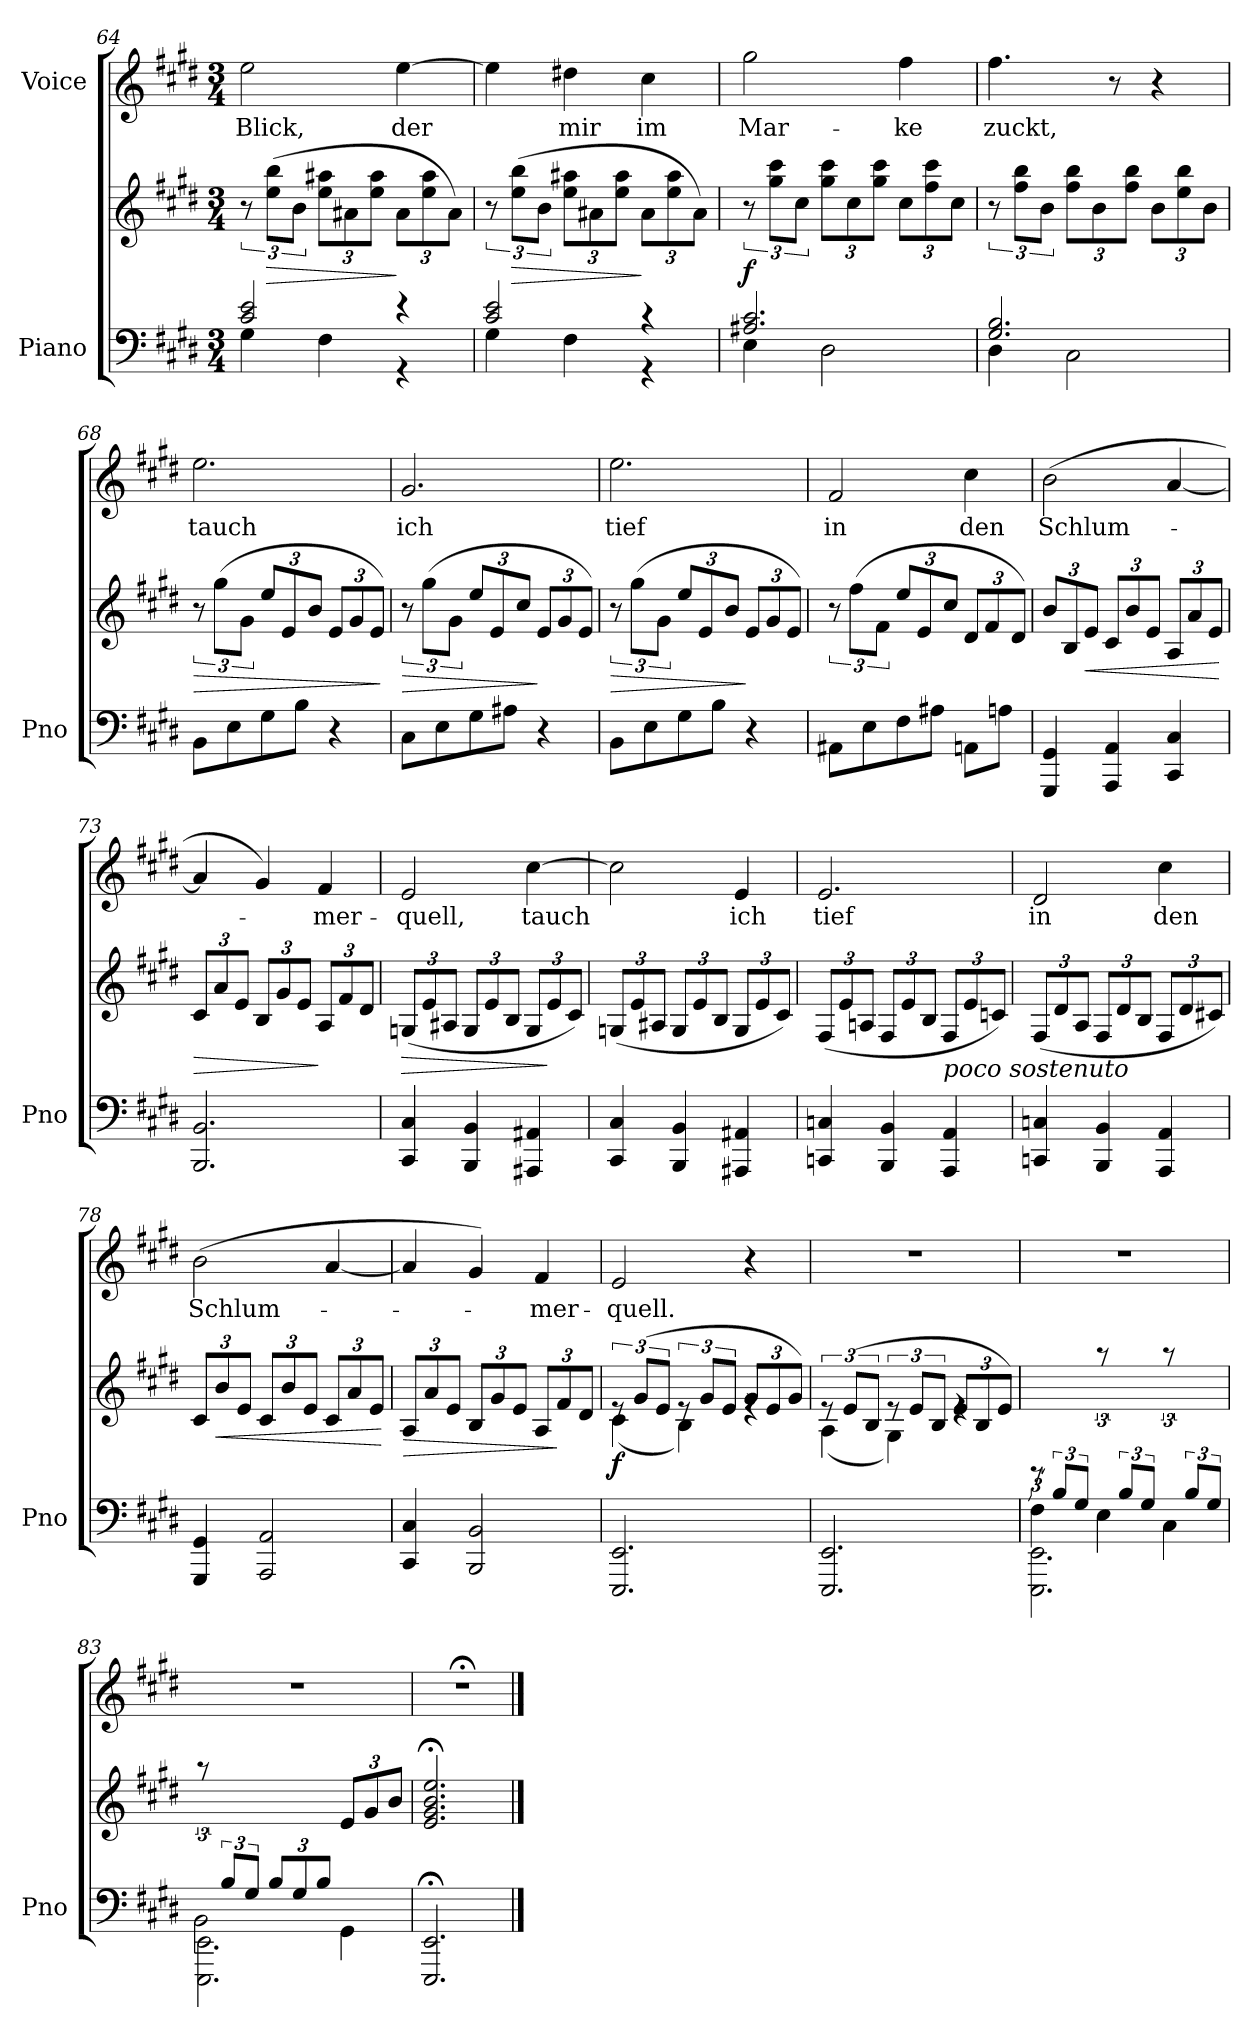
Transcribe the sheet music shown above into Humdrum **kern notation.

**kern	**kern	**dynam	**kern	**text
*part2	*part2	*part2	*part1	*part1
*staff3	*staff2	*staff2/3	*staff1	*staff1
*I"Piano	*	*	*I"Voice	*
*I'Pno	*	*	*	*
!!LO:PB:g=z
*clefF4	*clefG2	*	*clefG2	*
*k[f#c#g#d#]	*k[f#c#g#d#]	*	*k[f#c#g#d#]	*
*M3/4	*M3/4	*	*M3/4	*
=64	=64	=64	=64	=64
*^	*	*	*	*
!	!	!	!	!	!LO:LY:b
2c#/ 2e/	4G#\	12r	.	2ee\	Blick,
!	!	!	!LO:HP:b	!	!
.	.	(12ee\ 12bb\L	>	.	.
.	.	12b\J	.	.	.
*	*	*Xbrackettup	*	*	*
.	4F#\	12ee\ 12aa#X\L	.	.	.
.	.	12a#X\	.	.	.
.	.	12ee\ 12aa#\J	.	.	.
!	!	!	!	!	!LO:LY:b
4r	4r	12a#\L	]	[4ee\	-der
.	.	12ee\ 12aa#\	.	.	.
.	.	12a#\J)	.	.	.
=65	=65	=65	=65	=65	=65
*	*	*brackettup	*	*	*
2c#/ 2e/	4G#\	12r	.	4ee\]	.
!	!	!	!LO:HP:b	!	!
.	.	(12ee\ 12bb\L	>	.	.
.	.	12b\J	.	.	.
*	*	*Xbrackettup	*	*	*
!	!	!	!	!	!LO:LY:b
.	4F#\	12ee\ 12aa#X\L	.	4dd#X\	mir
.	.	12a#X\	.	.	.
.	.	12ee\ 12aa#\J	.	.	.
!	!	!	!	!	!LO:LY:b
4r	4r	12a#\L	]	4cc#\	im
.	.	12ee\ 12aa#\	.	.	.
.	.	12a#\J)	.	.	.
=66	=66	=66	=66	=66	=66
*	*	*brackettup	*	*	*
!	!	!	!LO:DY:b	!	!LO:LY:b
2.A#X/ 2.c#/	4E\	12r	f	2gg#\	Mar-
.	.	12gg#\ 12ccc#\L	.	.	.
.	.	12cc#\J	.	.	.
*	*	*Xbrackettup	*	*	*
.	2D#\	12gg#\ 12ccc#\L	.	.	.
.	.	12cc#\	.	.	.
.	.	12gg#\ 12ccc#\J	.	.	.
!	!	!	!	!	!LO:LY:b
.	.	12cc#\L	.	4ff#\	-ke
.	.	12ff#\ 12ccc#\	.	.	.
.	.	12cc#\J	.	.	.
=67	=67	=67	=67	=67	=67
*	*	*brackettup	*	*	*
!	!	!	!	!	!LO:LY:b
2.G#/ 2.B/	4D#\	12r	.	4.ff#\	zuckt,
.	.	12ff#\ 12bb\L	.	.	.
.	.	12b\J	.	.	.
*	*	*Xbrackettup	*	*	*
.	2C#\	12ff#\ 12bb\L	.	.	.
.	.	12b\	.	.	.
.	.	.	.	8r	.
.	.	12ff#\ 12bb\J	.	.	.
.	.	12b\L	.	4r	.
.	.	12ee\ 12bb\	.	.	.
.	.	12b\J	.	.	.
*v	*v	*	*	*	*
=68	=68	=68	=68	=68
*	*brackettup	*	*	*
!	!	!LO:HP:b	!	!LO:LY:b
8BB\L	12r	>	2.ee\	tauch
.	(12gg#\L	.	.	.
8E\	.	.	.	.
.	12g#\J	.	.	.
*	*Xbrackettup	*	*	*
8G#\	12ee/L	.	.	.
.	12e/	.	.	.
8B\J	.	.	.	.
.	12b/J	.	.	.
4r	12e/L	.	.	.
.	12g#/	.	.	.
.	12e/J)	.	.	.
.	.	]	.	.
!!LO:LB:g=z
=69	=69	=69	=69	=69
*	*brackettup	*	*	*
!	!	!LO:HP:b	!	!LO:LY:b
8C#\L	12r	>	2.g#/	ich
.	(12gg#\L	.	.	.
8E\	.	.	.	.
.	12g#\J	.	.	.
*	*Xbrackettup	*	*	*
8G#\	12ee/L	.	.	.
.	12e/	.	.	.
8A#X\J	.	.	.	.
.	12cc#/J	.	.	.
4r	12e/L	]	.	.
.	12g#/	.	.	.
.	12e/J)	.	.	.
=70	=70	=70	=70	=70
*	*brackettup	*	*	*
!	!	!LO:HP:b	!	!LO:LY:b
8BB\L	12r	>	2.ee\	tief
.	(12gg#\L	.	.	.
8E\	.	.	.	.
.	12g#\J	.	.	.
*	*Xbrackettup	*	*	*
8G#\	12ee/L	.	.	.
.	12e/	.	.	.
8B\J	.	.	.	.
.	12b/J	.	.	.
4r	12e/L	]	.	.
.	12g#/	.	.	.
.	12e/J)	.	.	.
=71	=71	=71	=71	=71
*	*brackettup	*	*	*
!	!	!	!	!LO:LY:b
8AA#X\L	12r	.	2f#/	in
.	(12ff#\L	.	.	.
8E\	.	.	.	.
.	12f#\J	.	.	.
*	*Xbrackettup	*	*	*
8F#\	12ee/L	.	.	.
.	12e/	.	.	.
8A#X\J	.	.	.	.
.	12cc#/J	.	.	.
!	!	!	!	!LO:LY:b
8AAn\L	12d#/L	.	4cc#\	den
.	12f#/	.	.	.
8An\J	.	.	.	.
.	12d#/J)	.	.	.
=72	=72	=72	=72	=72
!	!	!	!	!LO:LY:b
4GGG#/ 4GG#/	12b/L	.	(2b\	Schlum-
.	12B/	.	.	.
!	!	!LO:HP:b	!	!
.	12e/J	<	.	.
4AAA/ 4AA/	12c#/L	.	.	.
.	12b/	.	.	.
.	12e/J	.	.	.
4CC#/ 4C#/	12A/L	.	[4a/	.
.	12a/	.	.	.
.	12e/J	.	.	.
.	.	[	.	.
=73	=73	=73	=73	=73
!	!	!LO:HP:b	!	!
2.BBB/ 2.BB/	12c#/L	>	4a/]	.
.	12a/	.	.	.
.	12e/J	.	.	.
.	12B/L	.	4g#/)	.
.	12g#/	.	.	.
.	12e/J	.	.	.
!	!	!	!	!LO:LY:b
.	12A/L	]	4f#/	-mer-
.	12f#/	.	.	.
.	12d#/J	.	.	.
!!LO:LB:g=z
=74	=74	=74	=74	=74
!	!	!LO:HP:b	!	!LO:LY:b
4CC#/ 4C#/	(12Gn/L	>	2e/	-quell,
.	12e/	.	.	.
.	12A#X/J	.	.	.
4BBB/ 4BB/	12G/L	.	.	.
.	12e/	.	.	.
.	12B/J	.	.	.
!	!	!	!	!LO:LY:b
4AAA#X/ 4AA#X/	12G/L	.	[4cc#\	tauch
.	12e/	]	.	.
.	12c#/J)	.	.	.
=75	=75	=75	=75	=75
4CC#/ 4C#/	(12Gn/L	.	2cc#\]	.
.	12e/	.	.	.
.	12A#X/J	.	.	.
4BBB/ 4BB/	12G/L	.	.	.
.	12e/	.	.	.
.	12B/J	.	.	.
!	!	!	!	!LO:LY:b
4AAA#X/ 4AA#X/	12G/L	.	4e/	ich
.	12e/	.	.	.
.	12c#/J)	.	.	.
=76	=76	=76	=76	=76
!	!	!	!	!LO:LY:b
4CCn/ 4Cn/	(12F#/L	.	2.e/	tief
.	12e/	.	.	.
.	12An/J	.	.	.
4BBB/ 4BB/	12F#/L	.	.	.
.	12e/	.	.	.
.	12B/J	.	.	.
!LO:TX:a:i:t=poco sostenuto	!	!	!	!
4AAA/ 4AA/	12F#/L	.	.	.
.	12e/	.	.	.
.	12cn/J)	.	.	.
=77	=77	=77	=77	=77
*	*	*	*MM127	*
!	!	!	!	!LO:LY:b
4CCn/ 4Cn/	(12F#/L	.	2d#/	in
.	12d#/	.	.	.
.	12A/J	.	.	.
4BBB/ 4BB/	12F#/L	.	.	.
.	12d#/	.	.	.
.	12B/J	.	.	.
!	!	!	!	!LO:LY:b
4AAA/ 4AA/	12F#/L	.	4cc#\	den
.	12d#/	.	.	.
.	12c#X/J)	.	.	.
=78	=78	=78	=78	=78
*	*	*	*MM124	*
!	!	!	!	!LO:LY:b
4GGG#/ 4GG#/	12c#/L	.	(2b\	Schlum-
!	!	!LO:HP:b	!	!
.	12b/	<	.	.
.	12e/J	.	.	.
2AAA/ 2AA/	12c#/L	.	.	.
.	12b/	.	.	.
.	12e/J	.	.	.
.	12c#/L	.	[4a/	.
.	12a/	.	.	.
.	12e/J	.	.	.
.	.	[	.	.
!!LO:LB:g=z
=79	=79	=79	=79	=79
*	*	*	*MM122	*
!	!	!LO:HP:b	!	!
4CC#/ 4C#/	12A/L	>	4a/]	.
.	12a/	.	.	.
.	12e/J	.	.	.
2BBB/ 2BB/	12B/L	.	4g#/)	.
.	12g#/	.	.	.
.	12e/J	.	.	.
!	!	!	!	!LO:LY:b
.	12A/L	.	4f#/	-mer-
.	12f#/	]	.	.
.	12d#/J	.	.	.
=80	=80	=80	=80	=80
*	*brackettup	*	*	*
*	*	*	*MM118	*
*	*^	*	*	*
!	!	!	!LO:DY:b	!	!LO:LY:b
2.EEE/ 2.EE/	12re	(4c#\	f	2e/	quell.
.	(12g#/L	.	.	.	.
.	12e/J	.	.	.	.
.	12re	4B\)	.	.	.
.	12g#/L	.	.	.	.
.	12e/J	.	.	.	.
*	*Xbrackettup	*	*	*	*
.	12g#/L	4re	.	4r	.
.	12e/	.	.	.	.
.	12g#/J)	.	.	.	.
=81	=81	=81	=81	=81	=81
*	*brackettup	*	*	*	*
*	*	*	*	*MM113	*
2.EEE/ 2.EE/	12re	(4A\	.	2.r	.
.	(12e/L	.	.	.	.
.	12B/J	.	.	.	.
.	12re	4G#\)	.	.	.
.	12e/L	.	.	.	.
.	12B/J	.	.	.	.
*	*Xbrackettup	*	*	*	*
.	12e/L	4re	.	.	.
.	12B/	.	.	.	.
.	12e/J)	.	.	.	.
*	*v	*v	*	*	*
=82	=82	=82	=82	=82
*^	*	*	*	*
*	*^	*	*	*	*
*	*	*	*brackettup	*	*	*
*v	*v	*v	*	*	*	*
*	*	*	*MM108	*
*^	*	*	*	*
*	*^	*	*	*	*
12ryy	2.EEE\ 2.EE\	4F#\	12rGG	.	2.r	.
12B/L	.	.	6ryy	.	.	.
12G#/J	.	.	.	.	.	.
12ryy	.	4E\	12raa	.	.	.
12B/L	.	.	6ryy	.	.	.
12G#/J	.	.	.	.	.	.
12ryy	.	4C#\	12raa	.	.	.
12B/L	.	.	6ryy	.	.	.
12G#/J	.	.	.	.	.	.
=83	=83	=83	=83	=83	=83	=83
*	*	*	*	*	*MM100	*
12ryy	2.EEE\ 2.EE\	2BB\	12raa	.	2.r	.
(>12B/L	.	.	12%5ryy	.	.	.
12G#/J	.	.	.	.	.	.
*Xbrackettup	*	*	*	*	*	*
12B/L	.	.	.	.	.	.
12G#/	.	.	.	.	.	.
12B/J	.	.	.	.	.	.
*	*	*	*Xbrackettup	*	*	*
4ryy	.	4GG#\	12e/L	.	.	.
.	.	.	12g#/	.	.	.
.	.	.	12b/J)	.	.	.
*v	*v	*v	*	*	*	*
=84	=84	=84	=84	=84
2.EEE/;< 2.EE/;<	2.e/;< 2.g#/;< 2.b/;< 2.ee/;<	.	2.r;<	.
==	==	==	==	==
*-	*-	*-	*-	*-
